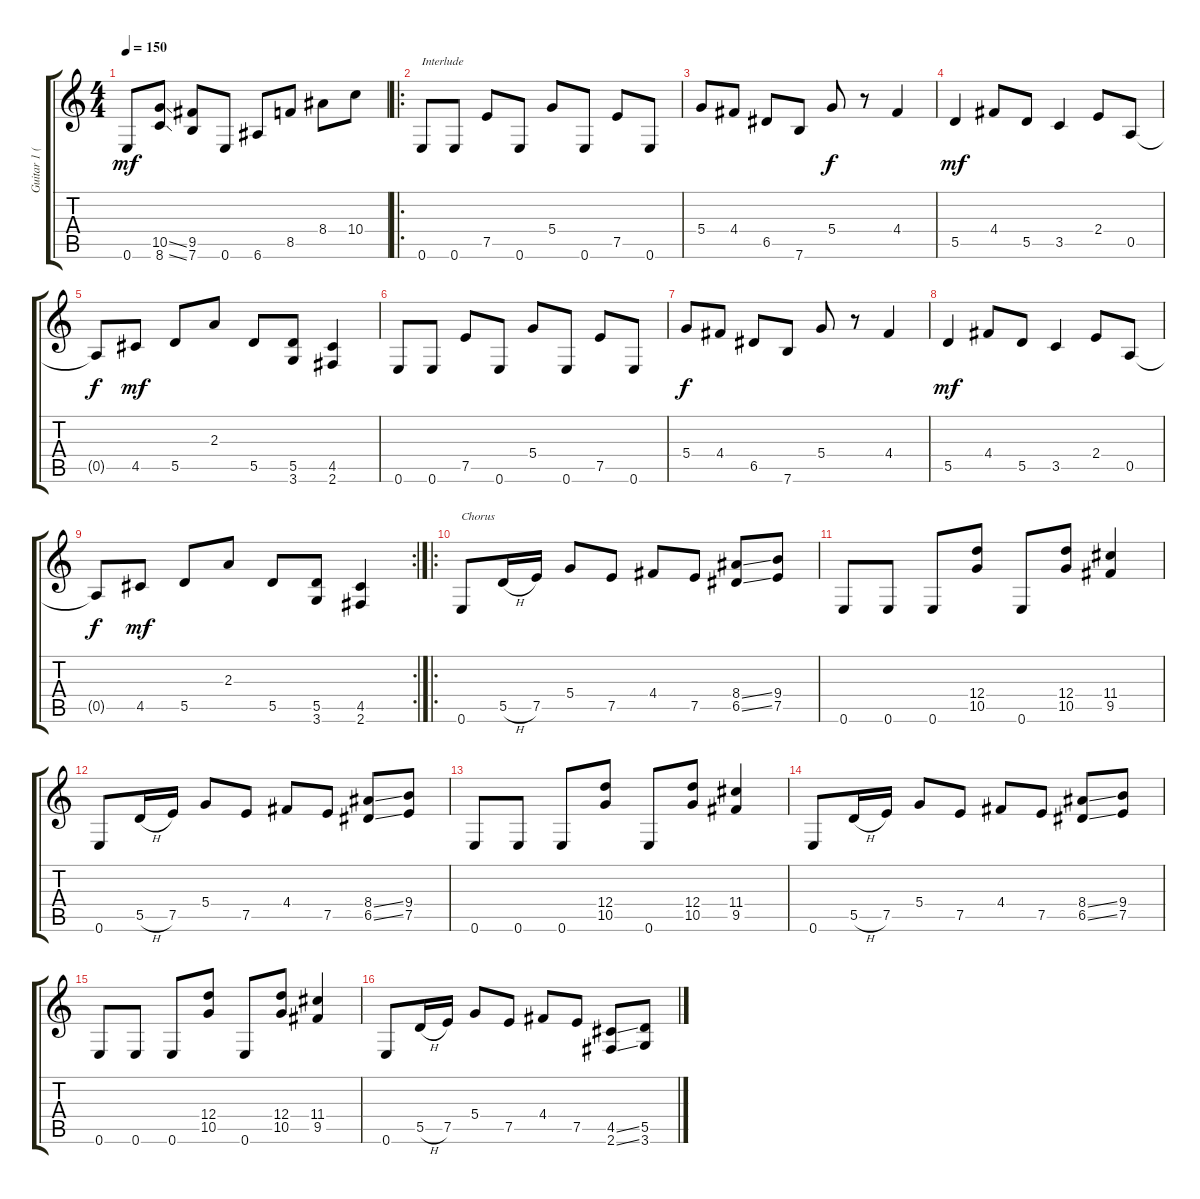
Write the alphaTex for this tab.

\track ("Guitar 1 (Dave Mustaine)" "Guitar 1 (") {instrument distortionguitar}
\staff {score tabs}
\tuning (E4 B3 G3 D3 A2 E2) {hide}
\ts (4 4)
\tempo 150
\clef g2
\ks c
0.6.8{dy mf} (10.5{ss} 8.6{ss}).8 (9.5 7.6).8 0.6.8 6.6.8 8.5.8 8.4.8 10.4.8 |
\ro
0.6.8{txt "Interlude"} 0.6.8 7.5.8 0.6.8 5.4.8 0.6.8 7.5.8 0.6.8 |
5.4.8 4.4.8 6.5.8 7.6.8 5.4.8{dy f} r.8 4.4.4 |
5.5.4{dy mf} 4.4.8 5.5.8 3.5.4 2.4.8 0.5.8 |
0.5{t}.8{dy f} 4.5.8{dy mf} 5.5.8 2.3.8 5.5.8 (5.5 3.6).8 (4.5 2.6).4 |
0.6.8 0.6.8 7.5.8 0.6.8 5.4.8 0.6.8 7.5.8 0.6.8 |
5.4.8{dy f} 4.4.8 6.5.8 7.6.8 5.4.8 r.8 4.4.4 |
5.5.4{dy mf} 4.4.8 5.5.8 3.5.4 2.4.8 0.5.8 |
\rc 2
0.5{t}.8{dy f} 4.5.8{dy mf} 5.5.8 2.3.8 5.5.8 (5.5 3.6).8 (4.5 2.6).4 |
\ro
0.6.8{txt "Chorus"} 5.5{h}.16 7.5.16 5.4.8 7.5.8 4.4.8 7.5.8 (8.4{ss} 6.5{ss}).8 (9.4 7.5).8 |
0.6.8 0.6.8 0.6.8 (12.4 10.5).8 0.6.8 (12.4 10.5).8 (11.4 9.5).4 |
0.6.8 5.5{h}.16 7.5.16 5.4.8 7.5.8 4.4.8 7.5.8 (8.4{ss} 6.5{ss}).8 (9.4 7.5).8 |
0.6.8 0.6.8 0.6.8 (12.4 10.5).8 0.6.8 (12.4 10.5).8 (11.4 9.5).4 |
0.6.8 5.5{h}.16 7.5.16 5.4.8 7.5.8 4.4.8 7.5.8 (8.4{ss} 6.5{ss}).8 (9.4 7.5).8 |
0.6.8 0.6.8 0.6.8 (12.4 10.5).8 0.6.8 (12.4 10.5).8 (11.4 9.5).4 |
0.6.8 5.5{h}.16 7.5.16 5.4.8 7.5.8 4.4.8 7.5.8 (4.5{ss} 2.6{ss}).8 (5.5 3.6).8
